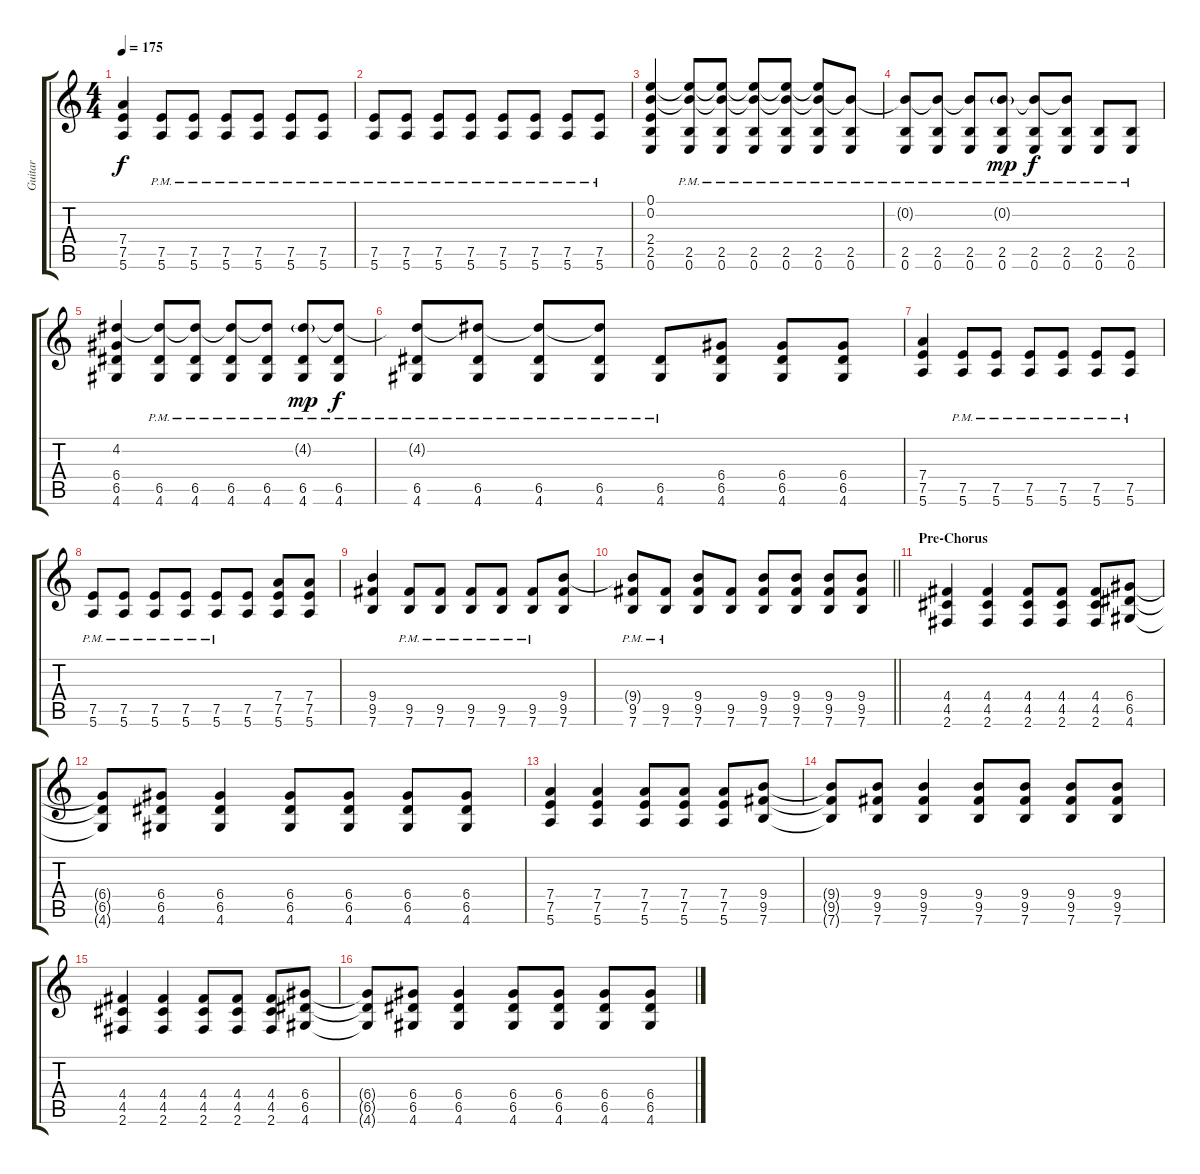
\track ("Guitar" "Guitar") {instrument distortionguitar}
\staff {score tabs}
\tuning (E4 B3 G3 D3 A2 E2) {hide}
\ts (4 4)
\tempo 175
\clef g2
\ks c
(7.4 7.5 5.6).4{dy f} (7.5{pm} 5.6{pm}).8 (7.5{pm} 5.6{pm}).8 (7.5{pm} 5.6{pm}).8 (7.5{pm} 5.6{pm}).8 (7.5{pm} 5.6{pm}).8 (7.5{pm} 5.6{pm}).8 |
(7.5{pm} 5.6{pm}).8 (7.5{pm} 5.6{pm}).8 (7.5{pm} 5.6{pm}).8 (7.5{pm} 5.6{pm}).8 (7.5{pm} 5.6{pm}).8 (7.5{pm} 5.6{pm}).8 (7.5{pm} 5.6{pm}).8 (7.5{pm} 5.6{pm}).8 |
(0.1 0.2 2.4 2.5 0.6).4 (0.1{t} 0.2{t} 2.5{pm} 0.6{pm}).8 (0.1{t} 0.2{t} 2.5{pm} 0.6{pm}).8 (0.1{t} 0.2{t} 2.5{pm} 0.6{pm}).8 (0.1{t} 0.2{t} 2.5{pm} 0.6{pm}).8 (0.1{t} 0.2{t} 2.5{pm} 0.6{pm}).8 (0.2{t} 2.5{pm} 0.6{pm}).8 |
(0.2{t} 2.5{pm} 0.6{pm}).8 (0.2{t} 2.5{pm} 0.6{pm}).8 (0.2{t} 2.5{pm} 0.6{pm}).8 (0.2{g} 2.5{pm} 0.6{pm}).8{dy mp} (0.2{t} 2.5{pm} 0.6{pm}).8{dy f} (0.2{t} 2.5{pm} 0.6{pm}).8 (2.5{pm} 0.6{pm}).8 (2.5{pm} 0.6{pm}).8 |
(4.2 6.4 6.5 4.6).4 (4.2{t} 6.5{pm} 4.6{pm}).8 (4.2{t} 6.5{pm} 4.6{pm}).8 (4.2{t} 6.5{pm} 4.6{pm}).8 (4.2{t} 6.5{pm} 4.6{pm}).8 (4.2{g} 6.5{pm} 4.6{pm}).8{dy mp} (4.2{t} 6.5{pm} 4.6{pm}).8{dy f} |
(4.2{t} 6.5{pm} 4.6{pm}).8 (4.2{t} 6.5{pm} 4.6{pm}).8 (4.2{t} 6.5{pm} 4.6{pm}).8 (4.2{t} 6.5{pm} 4.6{pm}).8 (6.5{pm} 4.6{pm}).8 (6.4 6.5 4.6).8 (6.4 6.5 4.6).8 (6.4 6.5 4.6).8 |
(7.4 7.5 5.6).4 (7.5{pm} 5.6{pm}).8 (7.5{pm} 5.6{pm}).8 (7.5{pm} 5.6{pm}).8 (7.5{pm} 5.6{pm}).8 (7.5{pm} 5.6{pm}).8 (7.5{pm} 5.6{pm}).8 |
(7.5{pm} 5.6{pm}).8 (7.5{pm} 5.6{pm}).8 (7.5{pm} 5.6{pm}).8 (7.5{pm} 5.6{pm}).8 (7.5{pm} 5.6).8 (7.5 5.6).8 (7.4 7.5 5.6).8 (7.4 7.5 5.6).8 |
(9.4 9.5 7.6).4 (9.5{pm} 7.6{pm}).8 (9.5{pm} 7.6{pm}).8 (9.5{pm} 7.6{pm}).8 (9.5{pm} 7.6{pm}).8 (9.5{pm} 7.6{pm}).8 (9.4 9.5 7.6).8 |
\barLineRight lightlight
(9.4{t} 9.5{pm} 7.6{pm}).8 (9.5{pm} 7.6).8 (9.4 9.5 7.6).8 (9.5 7.6).8 (9.4 9.5 7.6).8 (9.4 9.5 7.6).8 (9.4 9.5 7.6).8 (9.4 9.5 7.6).8 |
\section ("" "Pre-Chorus")
(4.4 4.5 2.6).4 (4.4 4.5 2.6).4 (4.4 4.5 2.6).8 (4.4 4.5 2.6).8 (4.4 4.5 2.6).8 (6.4 6.5 4.6).8 |
(6.4{t} 6.5{t} 4.6{t}).8 (6.4 6.5 4.6).8 (6.4 6.5 4.6).4 (6.4 6.5 4.6).8 (6.4 6.5 4.6).8 (6.4 6.5 4.6).8 (6.4 6.5 4.6).8 |
(7.4 7.5 5.6).4 (7.4 7.5 5.6).4 (7.4 7.5 5.6).8 (7.4 7.5 5.6).8 (7.4 7.5 5.6).8 (9.4 9.5 7.6).8 |
(9.4{t} 9.5{t} 7.6{t}).8 (9.4 9.5 7.6).8 (9.4 9.5 7.6).4 (9.4 9.5 7.6).8 (9.4 9.5 7.6).8 (9.4 9.5 7.6).8 (9.4 9.5 7.6).8 |
(4.4 4.5 2.6).4 (4.4 4.5 2.6).4 (4.4 4.5 2.6).8 (4.4 4.5 2.6).8 (4.4 4.5 2.6).8 (6.4 6.5 4.6).8 |
(6.4{t} 6.5{t} 4.6{t}).8 (6.4 6.5 4.6).8 (6.4 6.5 4.6).4 (6.4 6.5 4.6).8 (6.4 6.5 4.6).8 (6.4 6.5 4.6).8 (6.4 6.5 4.6).8
